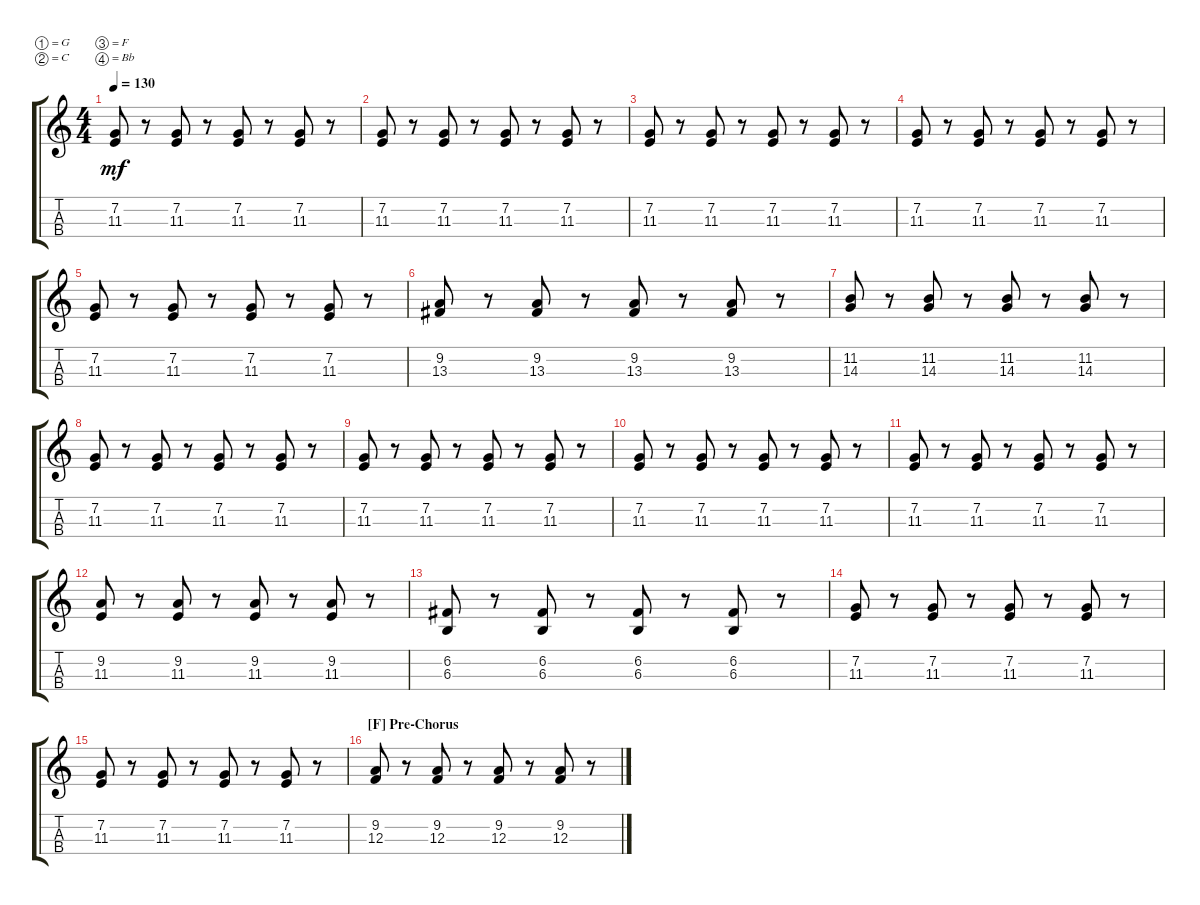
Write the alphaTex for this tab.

\defaultSystemsLayout 4
\bracketExtendMode groupsimilarinstruments
\singleTrackTrackNamePolicy hidden
\multiTrackTrackNamePolicy hidden
\firstSystemTrackNameOrientation horizontal
\otherSystemsTrackNameOrientation horizontal
\track ("Viola" "Viola") {instrument viola}
\staff {score tabs}
\tuning (G4 C4 F3 Bb2)
\ts (4 4)
\tempo 130
\clef g2
\scale
1.03909
\ks c
(11.3 7.2).8{dy mf} r.8 (11.3 7.2).8 r.8 (11.3 7.2).8 r.8 (11.3 7.2).8 r.8 |
\scale
0.960908 (11.3 7.2).8 r.8 (11.3 7.2).8 r.8 (11.3 7.2).8 r.8 (11.3 7.2).8 r.8 |
\scale
1.03909 (11.3 7.2).8 r.8 (11.3 7.2).8 r.8 (11.3 7.2).8 r.8 (11.3 7.2).8 r.8 |
\scale
0.960908 (11.3 7.2).8 r.8 (11.3 7.2).8 r.8 (11.3 7.2).8 r.8 (11.3 7.2).8 r.8 |
\scale
1.03909 (11.3 7.2).8 r.8 (11.3 7.2).8 r.8 (11.3 7.2).8 r.8 (11.3 7.2).8 r.8 |
\scale
0.960908 (13.3 9.2).8 r.8 (13.3 9.2).8 r.8 (13.3 9.2).8 r.8 (13.3 9.2).8 r.8 |
\scale
1.03909 (14.3 11.2).8 r.8 (14.3 11.2).8 r.8 (14.3 11.2).8 r.8 (14.3 11.2).8 r.8 |
\scale
0.960908 (11.3 7.2).8 r.8 (11.3 7.2).8 r.8 (11.3 7.2).8 r.8 (11.3 7.2).8 r.8 |
\scale
1.03909 (11.3 7.2).8 r.8 (11.3 7.2).8 r.8 (11.3 7.2).8 r.8 (11.3 7.2).8 r.8 |
\scale
0.960908 (11.3 7.2).8 r.8 (11.3 7.2).8 r.8 (11.3 7.2).8 r.8 (11.3 7.2).8 r.8 |
\scale
1.03909 (11.3 7.2).8 r.8 (11.3 7.2).8 r.8 (11.3 7.2).8 r.8 (11.3 7.2).8 r.8 |
\scale
0.960908 (11.3 9.2).8 r.8 (11.3 9.2).8 r.8 (11.3 9.2).8 r.8 (11.3 9.2).8 r.8 |
\scale
1.03909 (6.3 6.2).8 r.8 (6.3 6.2).8 r.8 (6.3 6.2).8 r.8 (6.3 6.2).8 r.8 |
\scale
0.960908 (11.3 7.2).8 r.8 (11.3 7.2).8 r.8 (11.3 7.2).8 r.8 (11.3 7.2).8 r.8 |
\scale
1.03909 (11.3 7.2).8 r.8 (11.3 7.2).8 r.8 (11.3 7.2).8 r.8 (11.3 7.2).8 r.8 |
\section ("F" "Pre-Chorus")
\scale
0.960908 (12.3 9.2).8 r.8 (12.3 9.2).8 r.8 (12.3 9.2).8 r.8 (12.3 9.2).8 r.8
